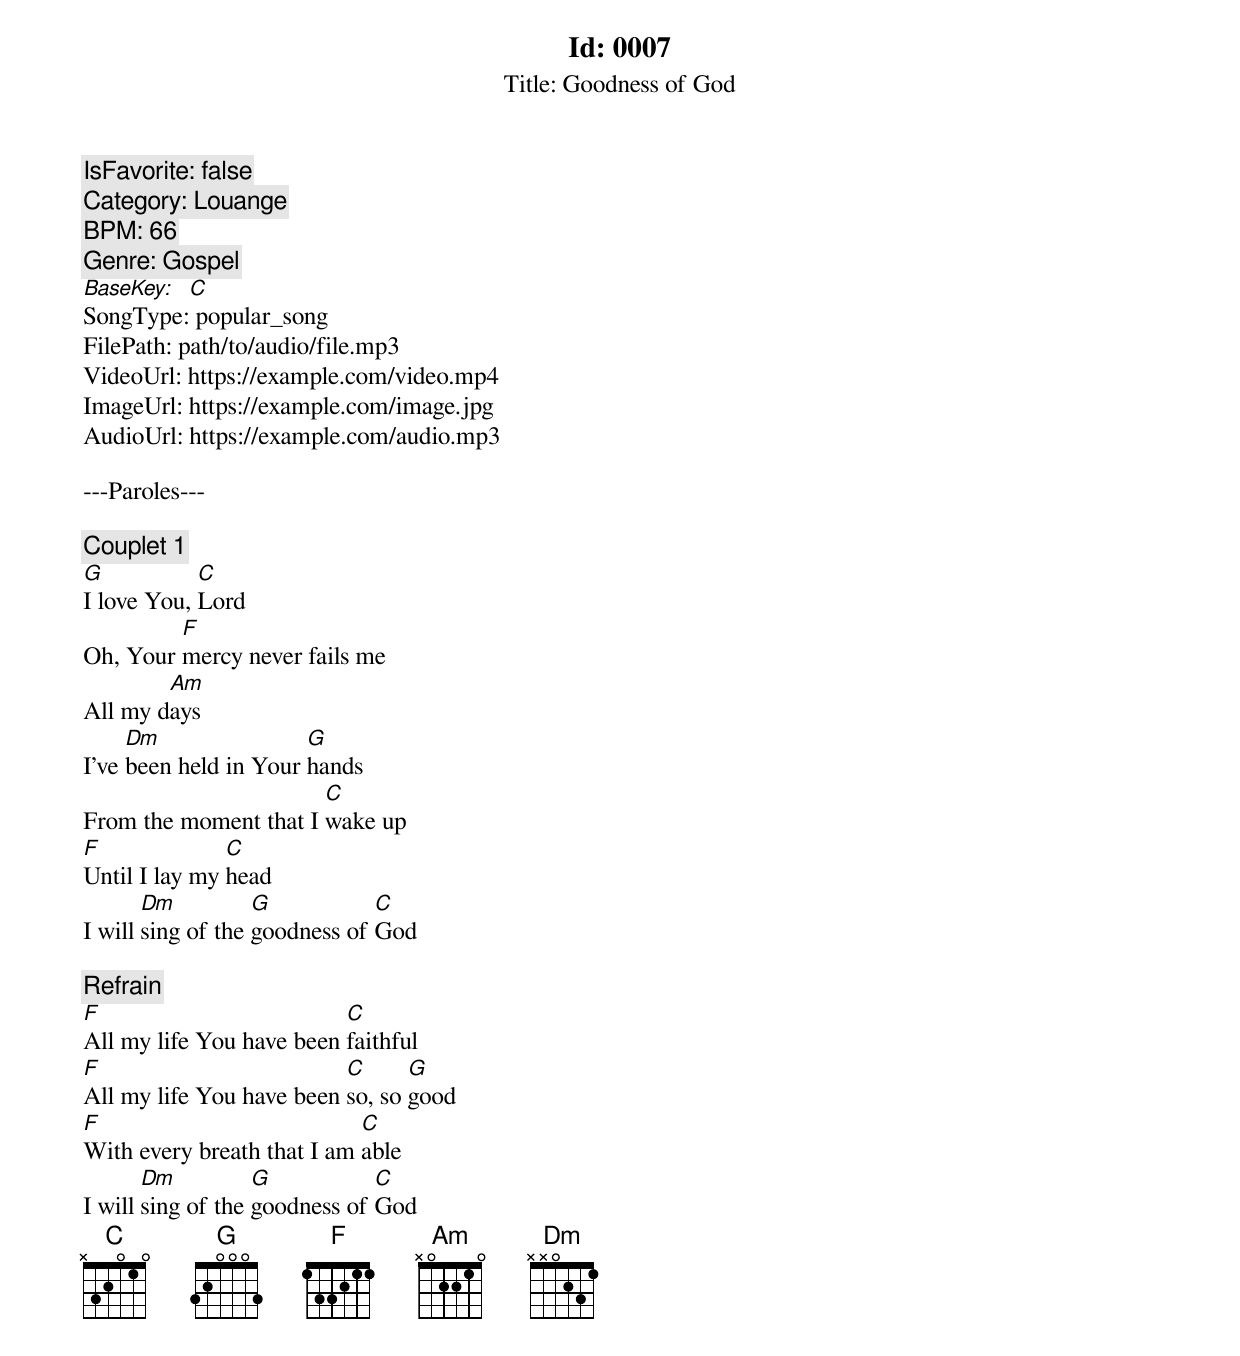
Id: 0007
Title: Goodness of God
IsFavorite: false
Category: Louange
BPM: 66
Genre: Gospel
BaseKey: C
SongType: popular_song
FilePath: path/to/audio/file.mp3
VideoUrl: https://example.com/video.mp4
ImageUrl: https://example.com/image.jpg
AudioUrl: https://example.com/audio.mp3

---Paroles---

[Couplet 1]
G           C
I love You, Lord
         F
Oh, Your mercy never fails me
        Am
All my days
     Dm                G
I've been held in Your hands
                       C
From the moment that I wake up
F              C
Until I lay my head
       Dm          G           C
I will sing of the goodness of God

[Refrain]
F                         C
All my life You have been faithful
F                         C      G
All my life You have been so, so good
F                           C
With every breath that I am able
       Dm          G           C
I will sing of the goodness of God
